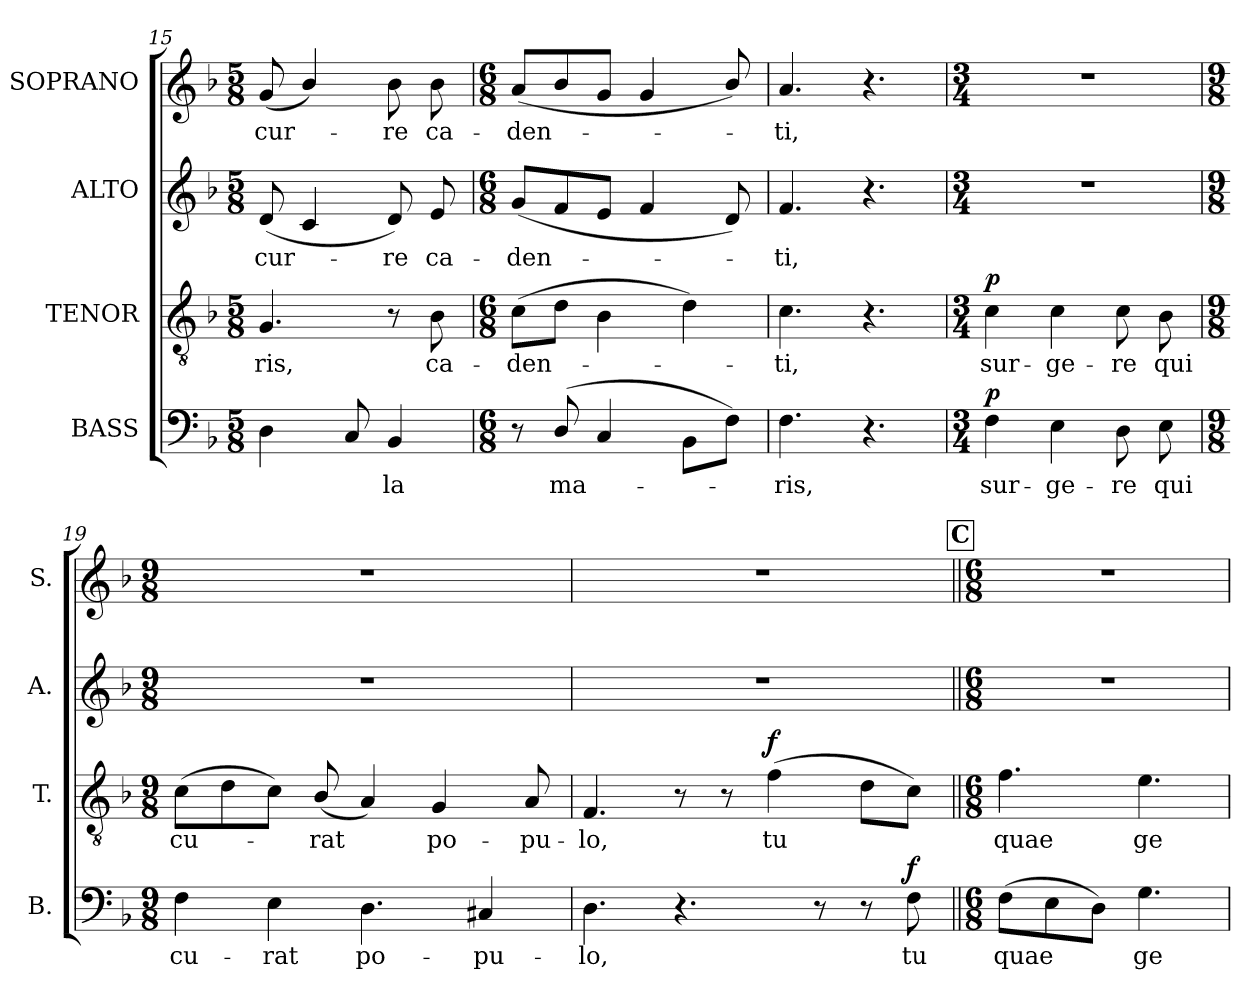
**kern	**text	**dynam	**kern	**text	**dynam	**kern	**text	**kern	**text
*part4	*part4	*part4	*part3	*part3	*part3	*part2	*part2	*part1	*part1
*staff4	*staff4	*staff4	*staff3	*staff3	*staff3	*staff2	*staff2	*staff1	*staff1
*I"BASS	*	*	*I"TENOR	*	*	*I"ALTO	*	*I"SOPRANO	*
*I'B.	*	*	*I'T.	*	*	*I'A.	*	*I'S.	*
*clefF4	*	*	*clefGv2	*	*	*clefG2	*	*clefG2	*
*	*	*	*ITrd7c12	*	*	*	*	*	*
*k[b-]	*	*	*k[b-]	*	*	*k[b-]	*	*k[b-]	*
*F:	*	*	*F:	*	*	*F:	*	*F:	*
*M5/8	*	*	*M5/8	*	*	*M5/8	*	*M5/8	*
=15	=15	=15	=15	=15	=15	=15	=15	=15	=15
!	!	!	!	!LO:LY:b:color=#000000	!	!	!	!	!
!	!	!	!	!	!	!	!LO:LY:b:color=#000000	!	!
!	!	!	!	!	!	!	!	!	!LO:LY:b:color=#000000
4Di\	.	.	4.GGi/	-ris,	.	(8di/	-cur-	(8gi/	-cur-
.	.	.	.	.	.	4ci/	.	4b-i/)	.
8Ci/	.	.	.	.	.	.	.	.	.
!	!LO:LY:b:color=#000000	!	!	!	!	!	!	!	!
!	!	!	!	!	!	!	!LO:LY:b:color=#000000	!	!
!	!	!	!	!	!	!	!	!	!LO:LY:b:color=#000000
4BB-i/	-la	.	8r	.	.	8di/)	-re	8b-i\	-re
!	!	!	!	!LO:LY:b:color=#000000	!	!	!	!	!
!	!	!	!	!	!	!	!LO:LY:b:color=#000000	!	!
!	!	!	!	!	!	!	!	!	!LO:LY:b:color=#000000
.	.	.	8BB-i\	ca-	.	8ei/	ca-	8b-i\	ca-
=16	=16	=16	=16	=16	=16	=16	=16	=16	=16
*M6/8	*	*	*M6/8	*	*	*M6/8	*	*M6/8	*
!	!	!	!	!LO:LY:b:color=#000000	!	!	!	!	!
!	!	!	!	!	!	!	!LO:LY:b:color=#000000	!	!
!	!	!	!	!	!	!	!	!	!LO:LY:b:color=#000000
8r	.	.	(8Ci\L	-den-	.	(8gi/L	-den-	(8ai/L	-den-
!	!LO:LY:b:color=#000000	!	!	!	!	!	!	!	!
(8Di/	ma-	.	8Di\J	.	.	8fi/	.	8b-i/	.
4Ci/	.	.	4BB-i\	.	.	8ei/J	.	8gi/J	.
.	.	.	.	.	.	4fi/	.	4gi/	.
8BB-i\L	.	.	4Di\)	.	.	.	.	.	.
8Fi\J)	.	.	.	.	.	8di/)	.	8b-i/)	.
=17	=17	=17	=17	=17	=17	=17	=17	=17	=17
!	!LO:LY:b:color=#000000	!	!	!	!	!	!	!	!
!	!	!	!	!LO:LY:b:color=#000000	!	!	!	!	!
!	!	!	!	!	!	!	!LO:LY:b:color=#000000	!	!
!	!	!	!	!	!	!	!	!	!LO:LY:b:color=#000000
4.Fi\	-ris,	.	4.Ci\	-ti,	.	4.fi/	-ti,	4.ai/	-ti,
4.r	.	.	4.r	.	.	4.r	.	4.r	.
!!LO:PB:g=z
=18	=18	=18	=18	=18	=18	=18	=18	=18	=18
*M3/4	*	*	*M3/4	*	*	*M3/4	*	*M3/4	*
!	!LO:LY:b:color=#000000	!	!	!	!	!	!	!	!
!	!	!	!	!LO:LY:b:color=#000000	!	!LO:N:vis=1	!	!LO:N:vis=1	!
4Fi\	sur-	p	4Ci\	sur-	p	2.r	.	2.r	.
!	!LO:LY:b:color=#000000	!	!	!	!	!	!	!	!
!	!	!	!	!LO:LY:b:color=#000000	!	!	!	!	!
4Ei\	-ge-	.	4Ci\	-ge-	.	.	.	.	.
!	!LO:LY:b:color=#000000	!	!	!	!	!	!	!	!
!	!	!	!	!LO:LY:b:color=#000000	!	!	!	!	!
8Di\	-re	.	8Ci\	-re	.	.	.	.	.
!	!LO:LY:b:color=#000000	!	!	!	!	!	!	!	!
!	!	!	!	!LO:LY:b:color=#000000	!	!	!	!	!
8Ei\	qui	.	8BB-i\	qui	.	.	.	.	.
=19	=19	=19	=19	=19	=19	=19	=19	=19	=19
*M9/8	*	*	*M9/8	*	*	*M9/8	*	*M9/8	*
!	!LO:LY:b:color=#000000	!	!	!	!	!	!	!	!
!	!	!	!	!LO:LY:b:color=#000000	!	!LO:N:vis=1	!	!LO:N:vis=1	!
4Fi\	cu-	.	(8Ci\L	cu-	.	8%9r	.	8%9r	.
.	.	.	8Di\	.	.	.	.	.	.
!	!LO:LY:b:color=#000000	!	!	!	!	!	!	!	!
4Ei\	-rat	.	8Ci\J)	.	.	.	.	.	.
!	!	!	!	!LO:LY:b:color=#000000	!	!	!	!	!
.	.	.	(8BB-i/	-rat	.	.	.	.	.
!	!LO:LY:b:color=#000000	!	!	!	!	!	!	!	!
4.Di\	po-	.	4AAi/)	.	.	.	.	.	.
!	!	!	!	!LO:LY:b:color=#000000	!	!	!	!	!
.	.	.	4GGi/	po-	.	.	.	.	.
!	!LO:LY:b:color=#000000	!	!	!	!	!	!	!	!
4C#Xi/	-pu-	.	.	.	.	.	.	.	.
!	!	!	!	!LO:LY:b:color=#000000	!	!	!	!	!
.	.	.	8AAi/	-pu-	.	.	.	.	.
=20	=20	=20	=20	=20	=20	=20	=20	=20	=20
!	!LO:LY:b:color=#000000	!	!	!	!	!	!	!	!
!	!	!	!	!LO:LY:b:color=#000000	!	!LO:N:vis=1	!	!LO:N:vis=1	!
4.Di\	-lo,	.	4.FFi/	-lo,	.	8%9r	.	8%9r	.
4.r	.	.	8r	.	.	.	.	.	.
.	.	.	8r	.	.	.	.	.	.
!	!	!	!	!LO:LY:b:color=#000000	!	!	!	!	!
.	.	.	(4Fi\	tu	f	.	.	.	.
8r	.	.	.	.	.	.	.	.	.
8r	.	.	8Di\L	.	.	.	.	.	.
!	!LO:LY:b:color=#000000	!	!	!	!	!	!	!	!
8Fi\	tu	f	8Ci\J)	.	.	.	.	.	.
!!LO:REH:place=s1:B:color=#000000:enc=box:fs=17.1407:t=C
=21||	=21||	=21||	=21||	=21||	=21||	=21||	=21||	=21||	=21||
*M6/8	*	*	*M6/8	*	*	*M6/8	*	*M6/8	*
!	!LO:LY:b:color=#000000	!	!	!	!	!	!	!	!
!	!	!	!	!LO:LY:b:color=#000000	!	!LO:N:vis=1	!	!LO:N:vis=1	!
(8Fi\L	quae	.	4.Fi\	quae	.	2.r	.	2.r	.
8Ei\	.	.	.	.	.	.	.	.	.
8Di\J)	.	.	.	.	.	.	.	.	.
!	!LO:LY:b:color=#000000	!	!	!	!	!	!	!	!
!	!	!	!	!LO:LY:b:color=#000000	!	!	!	!	!
4.Gi\	ge-	.	4.Ei\	ge-	.	.	.	.	.
=	=	=	=	=	=	=	=	=	=
*-	*-	*-	*-	*-	*-	*-	*-	*-	*-
